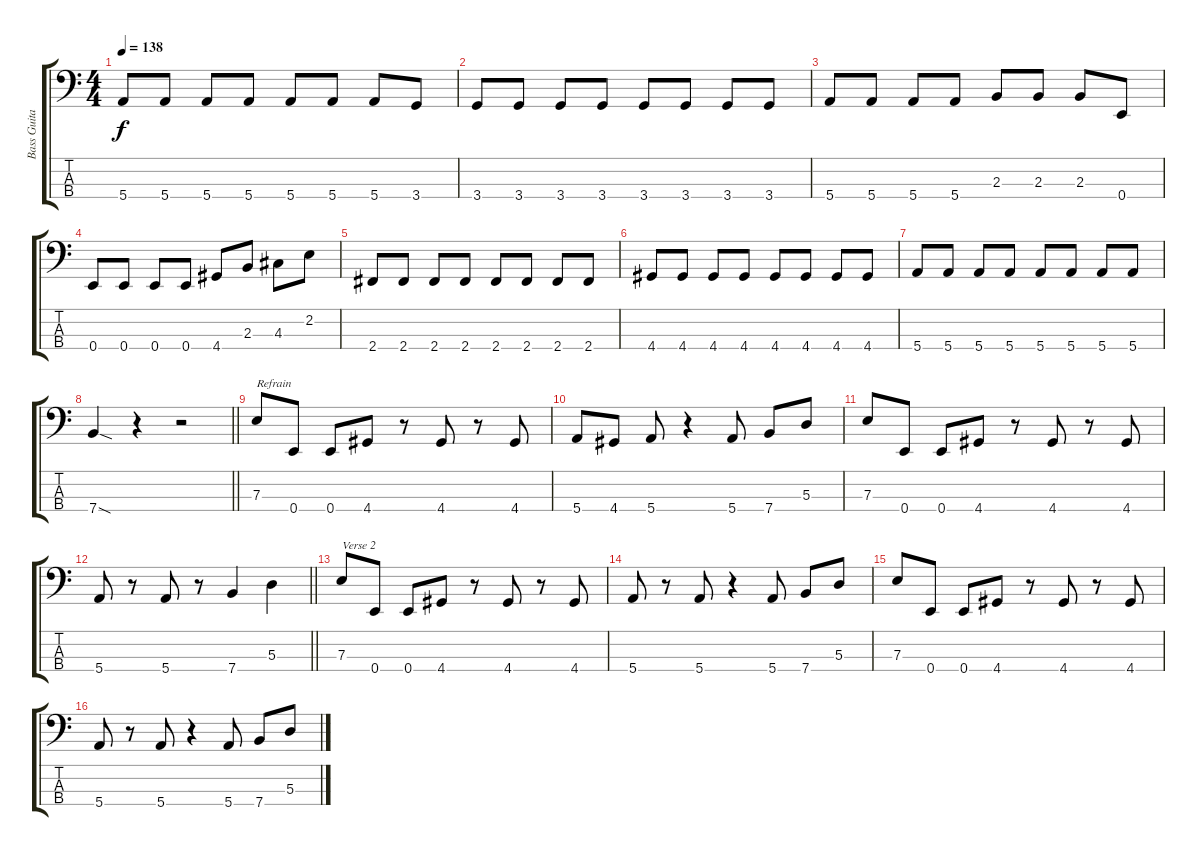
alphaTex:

\track ("Bass Guitar" "Bass Guita") {instrument electricbassfinger}
\staff {score tabs}
\tuning (G2 D2 A1 E1) {hide}
\ts (4 4)
\tempo 138
\clef f4
\ks c
5.4.8{dy f} 5.4.8 5.4.8 5.4.8 5.4.8 5.4.8 5.4.8 3.4.8 |
3.4.8 3.4.8 3.4.8 3.4.8 3.4.8 3.4.8 3.4.8 3.4.8 |
5.4.8 5.4.8 5.4.8 5.4.8 2.3.8 2.3.8 2.3.8 0.4.8 |
0.4.8 0.4.8 0.4.8 0.4.8 4.4.8 2.3.8 4.3.8 2.2.8 |
2.4.8 2.4.8 2.4.8 2.4.8 2.4.8 2.4.8 2.4.8 2.4.8 |
4.4.8 4.4.8 4.4.8 4.4.8 4.4.8 4.4.8 4.4.8 4.4.8 |
5.4.8 5.4.8 5.4.8 5.4.8 5.4.8 5.4.8 5.4.8 5.4.8 |
\barLineRight lightlight
7.4{sod}.4 r.4 r.2 |
7.3.8{txt "Refrain"} 0.4.8 0.4.8 4.4.8 r.8 4.4.8 r.8 4.4.8 |
5.4.8 4.4.8 5.4.8 r.4 5.4.8 7.4.8 5.3.8 |
7.3.8 0.4.8 0.4.8 4.4.8 r.8 4.4.8 r.8 4.4.8 |
\barLineRight lightlight
5.4.8 r.8 5.4.8 r.8 7.4.4 5.3.4 |
7.3.8{txt "Verse 2"} 0.4.8 0.4.8 4.4.8 r.8 4.4.8 r.8 4.4.8 |
5.4.8 r.8 5.4.8 r.4 5.4.8 7.4.8 5.3.8 |
7.3.8 0.4.8 0.4.8 4.4.8 r.8 4.4.8 r.8 4.4.8 |
5.4.8 r.8 5.4.8 r.4 5.4.8 7.4.8 5.3.8
